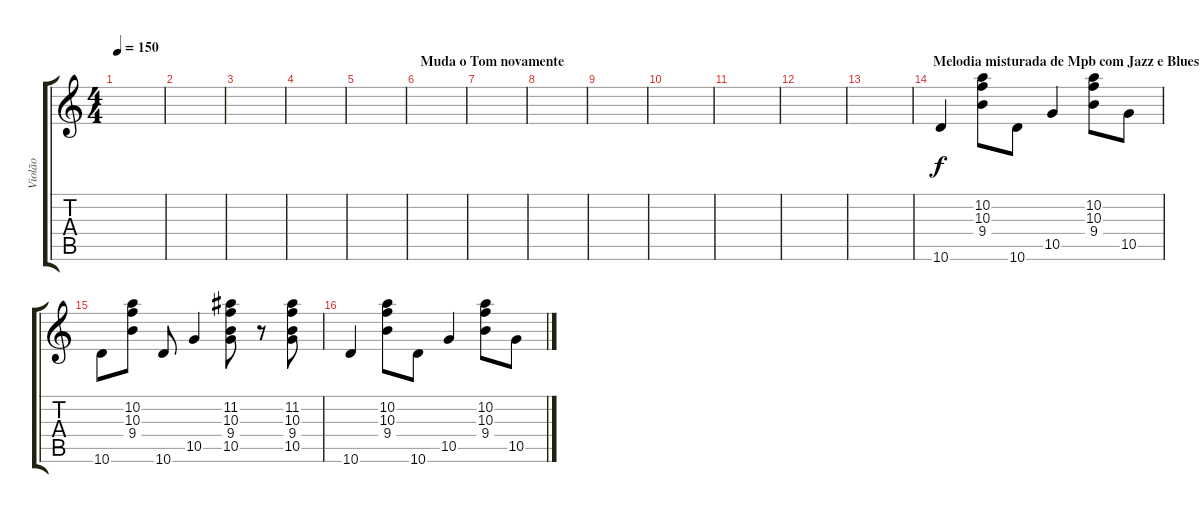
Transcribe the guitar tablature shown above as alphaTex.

\track ("Violão" "Violão") {instrument acousticguitarsteel}
\staff {score tabs}
\tuning (E4 B3 G3 D3 A2 E2) {hide}
\ts (4 4)
\tempo 150
\clef g2
\ks c
|
|
|
|
|
\section ("" "Muda o Tom novamente")
|
|
|
|
|
|
|
|
\section ("" "Melodia misturada de Mpb com Jazz e Blues")
10.6.4 (10.2 10.3 9.4).8 10.6.8 10.5.4 (10.2 10.3 9.4).8 10.5.8 |
10.6.8 (10.2 10.3 9.4).8 10.6.8 10.5.4 (11.2 10.3 9.4 10.5).8 r.8 (11.2 10.3 9.4 10.5).8 |
10.6.4 (10.2 10.3 9.4).8 10.6.8 10.5.4 (10.2 10.3 9.4).8 10.5.8
